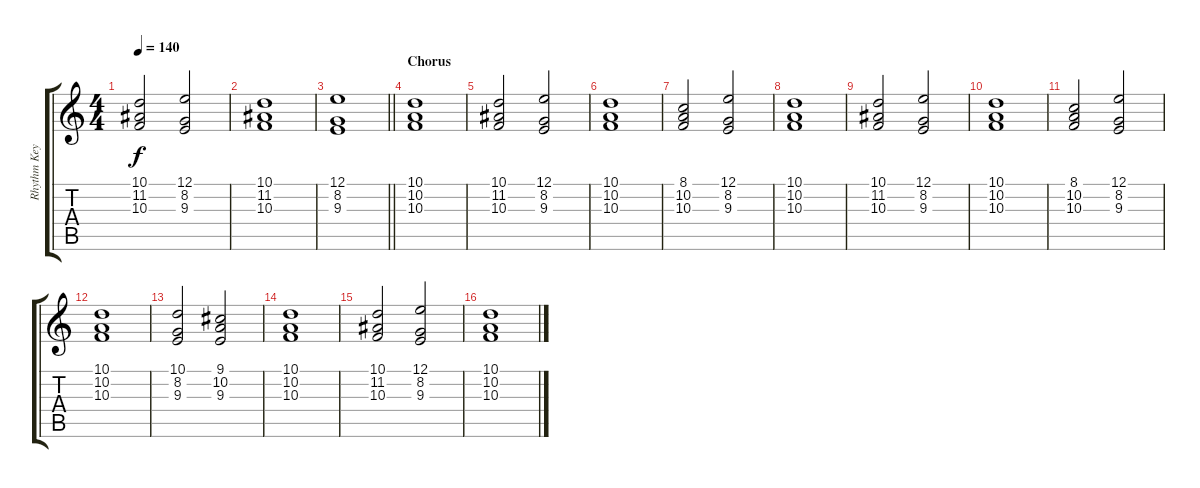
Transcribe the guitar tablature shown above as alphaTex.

\track ("Rhythm Keyboard" "Rhythm Key") {instrument pad4choir}
\staff {score tabs}
\tuning (E4 B3 G3 D3 A2 E2) {hide}
\ts (4 4)
\tempo 140
\clef g2
\ks c
(10.1 11.2 10.3).2{dy f} (12.1 8.2 9.3).2 |
(10.1 11.2 10.3).1 |
\barLineRight lightlight
(12.1 8.2 9.3).1 |
\section ("" "Chorus")
(10.1 10.2 10.3).1 |
(10.1 11.2 10.3).2 (12.1 8.2 9.3).2 |
(10.1 10.2 10.3).1 |
(8.1 10.2 10.3).2 (12.1 8.2 9.3).2 |
(10.1 10.2 10.3).1 |
(10.1 11.2 10.3).2 (12.1 8.2 9.3).2 |
(10.1 10.2 10.3).1 |
(8.1 10.2 10.3).2 (12.1 8.2 9.3).2 |
(10.1 10.2 10.3).1 |
(10.1 8.2 9.3).2 (9.1 10.2 9.3).2 |
(10.1 10.2 10.3).1 |
(10.1 11.2 10.3).2 (12.1 8.2 9.3).2 |
(10.1 10.2 10.3).1
